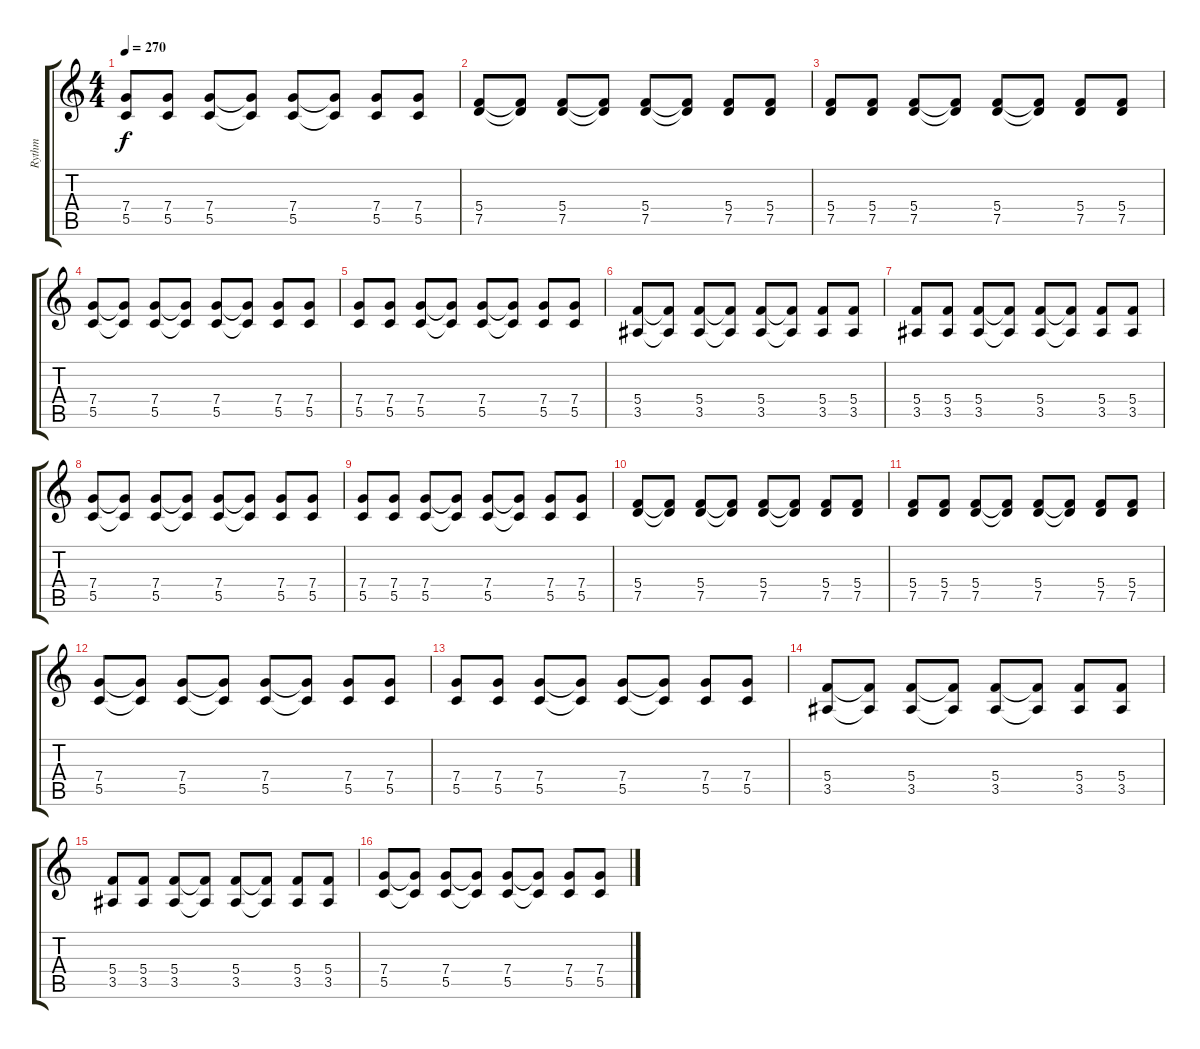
\track ("Rythm" "Rythm") {instrument distortionguitar}
\staff {score tabs}
\tuning (D4 A3 F3 C3 G2 C2) {hide}
\ts (4 4)
\tempo 270
\clef g2
\ks c
(7.4 5.5).8{dy f} (7.4 5.5).8 (7.4 5.5).8 (7.4{t} 5.5{t}).8 (7.4 5.5).8 (7.4{t} 5.5{t}).8 (7.4 5.5).8 (7.4 5.5).8 |
(5.4 7.5).8 (5.4{t} 7.5{t}).8 (5.4 7.5).8 (5.4{t} 7.5{t}).8 (5.4 7.5).8 (5.4{t} 7.5{t}).8 (5.4 7.5).8 (5.4 7.5).8 |
(5.4 7.5).8 (5.4 7.5).8 (5.4 7.5).8 (5.4{t} 7.5{t}).8 (5.4 7.5).8 (5.4{t} 7.5{t}).8 (5.4 7.5).8 (5.4 7.5).8 |
(7.4 5.5).8 (7.4{t} 5.5{t}).8 (7.4 5.5).8 (7.4{t} 5.5{t}).8 (7.4 5.5).8 (7.4{t} 5.5{t}).8 (7.4 5.5).8 (7.4 5.5).8 |
(7.4 5.5).8 (7.4 5.5).8 (7.4 5.5).8 (7.4{t} 5.5{t}).8 (7.4 5.5).8 (7.4{t} 5.5{t}).8 (7.4 5.5).8 (7.4 5.5).8 |
(5.4 3.5).8 (5.4{t} 3.5{t}).8 (5.4 3.5).8 (5.4{t} 3.5{t}).8 (5.4 3.5).8 (5.4{t} 3.5{t}).8 (5.4 3.5).8 (5.4 3.5).8 |
(5.4 3.5).8 (5.4 3.5).8 (5.4 3.5).8 (5.4{t} 3.5{t}).8 (5.4 3.5).8 (5.4{t} 3.5{t}).8 (5.4 3.5).8 (5.4 3.5).8 |
(7.4 5.5).8 (7.4{t} 5.5{t}).8 (7.4 5.5).8 (7.4{t} 5.5{t}).8 (7.4 5.5).8 (7.4{t} 5.5{t}).8 (7.4 5.5).8 (7.4 5.5).8 |
(7.4 5.5).8 (7.4 5.5).8 (7.4 5.5).8 (7.4{t} 5.5{t}).8 (7.4 5.5).8 (7.4{t} 5.5{t}).8 (7.4 5.5).8 (7.4 5.5).8 |
(5.4 7.5).8 (5.4{t} 7.5{t}).8 (5.4 7.5).8 (5.4{t} 7.5{t}).8 (5.4 7.5).8 (5.4{t} 7.5{t}).8 (5.4 7.5).8 (5.4 7.5).8 |
(5.4 7.5).8 (5.4 7.5).8 (5.4 7.5).8 (5.4{t} 7.5{t}).8 (5.4 7.5).8 (5.4{t} 7.5{t}).8 (5.4 7.5).8 (5.4 7.5).8 |
(7.4 5.5).8 (7.4{t} 5.5{t}).8 (7.4 5.5).8 (7.4{t} 5.5{t}).8 (7.4 5.5).8 (7.4{t} 5.5{t}).8 (7.4 5.5).8 (7.4 5.5).8 |
(7.4 5.5).8 (7.4 5.5).8 (7.4 5.5).8 (7.4{t} 5.5{t}).8 (7.4 5.5).8 (7.4{t} 5.5{t}).8 (7.4 5.5).8 (7.4 5.5).8 |
(5.4 3.5).8 (5.4{t} 3.5{t}).8 (5.4 3.5).8 (5.4{t} 3.5{t}).8 (5.4 3.5).8 (5.4{t} 3.5{t}).8 (5.4 3.5).8 (5.4 3.5).8 |
(5.4 3.5).8 (5.4 3.5).8 (5.4 3.5).8 (5.4{t} 3.5{t}).8 (5.4 3.5).8 (5.4{t} 3.5{t}).8 (5.4 3.5).8 (5.4 3.5).8 |
(7.4 5.5).8 (7.4{t} 5.5{t}).8 (7.4 5.5).8 (7.4{t} 5.5{t}).8 (7.4 5.5).8 (7.4{t} 5.5{t}).8 (7.4 5.5).8 (7.4 5.5).8
